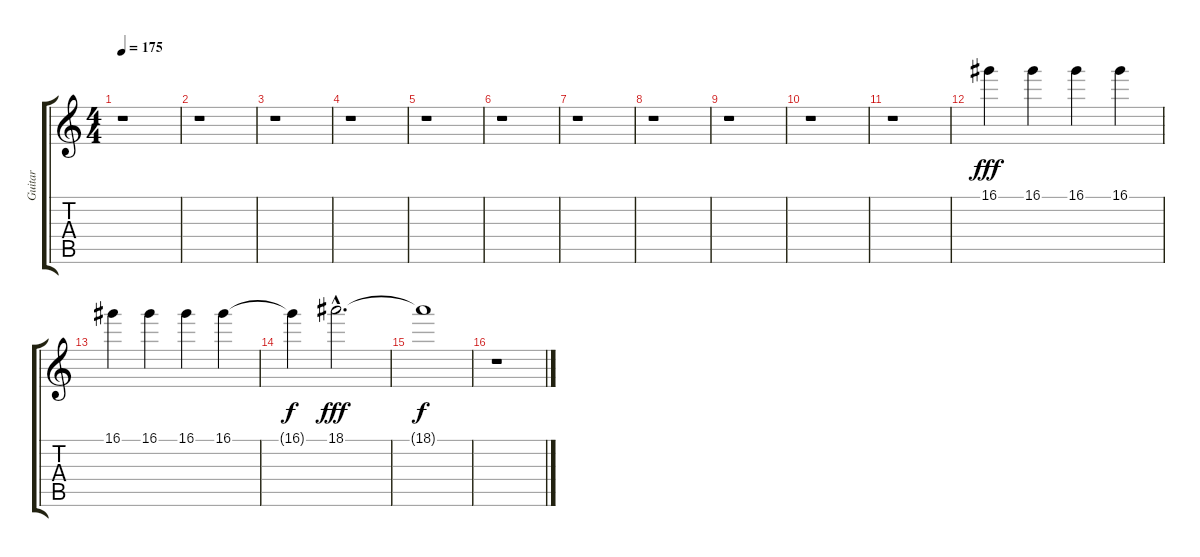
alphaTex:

\track ("Guitar" "Guitar") {instrument distortionguitar}
\staff {score tabs}
\tuning (E4 B3 G3 D3 A2 E2) {hide}
\ts (4 4)
\tempo 175
\clef g2
\ks c
r.1{dy fff} |
r.1 |
r.1 |
r.1 |
r.1 |
r.1 |
r.1 |
r.1 |
r.1 |
r.1 |
r.1 |
16.1.4 16.1.4 16.1.4 16.1.4 |
16.1.4 16.1.4 16.1.4 16.1.4 |
16.1{t}.4{dy f} 18.1{hac}.2{d dy fff} |
18.1{t}.1{dy f} |
r.1
